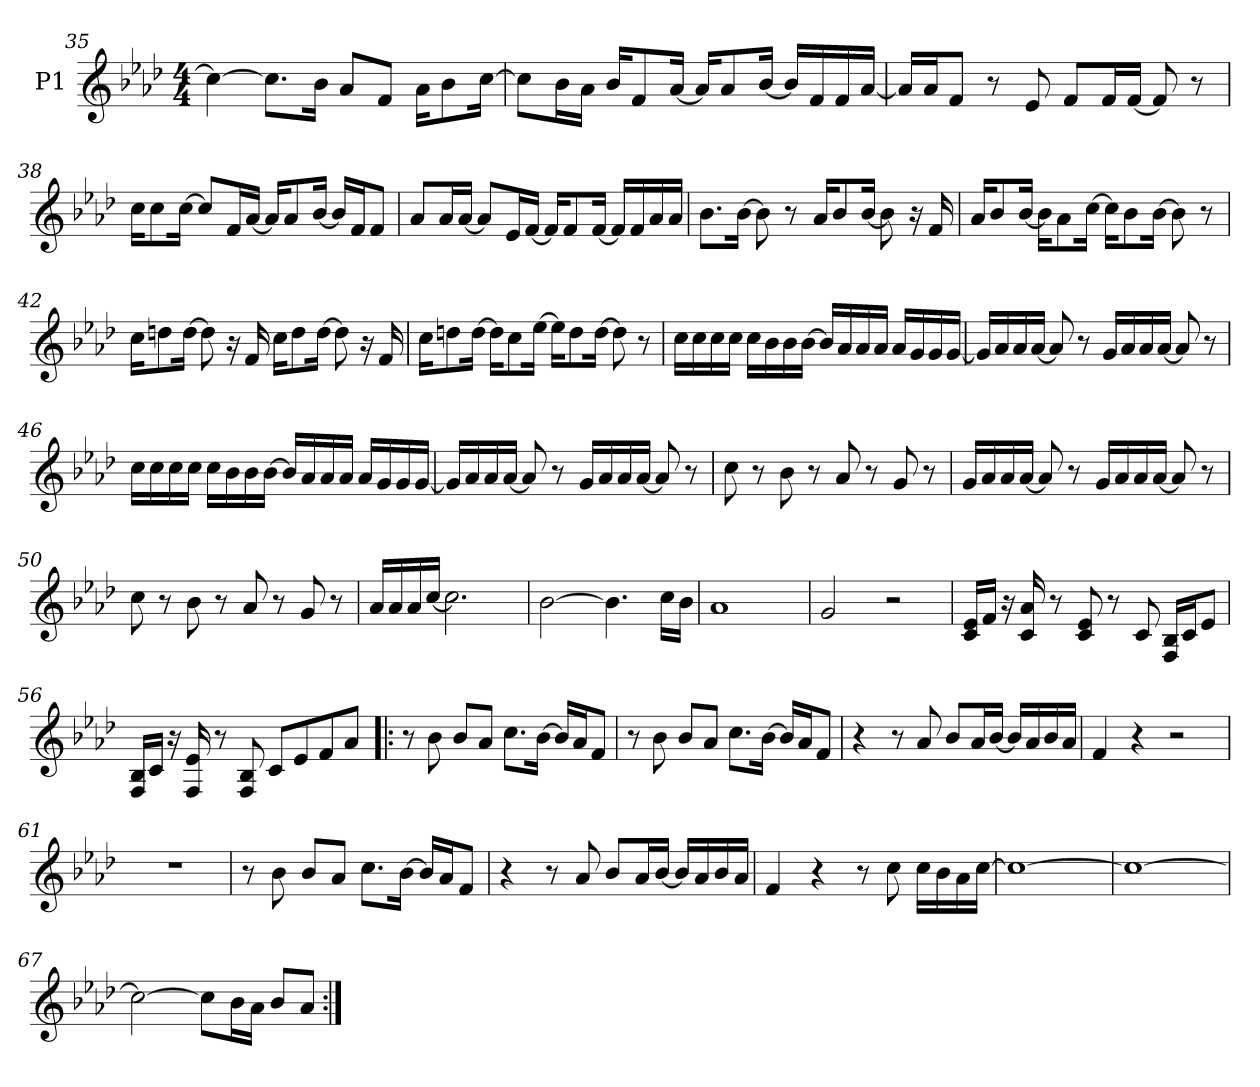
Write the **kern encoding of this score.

**kern
*part1
*staff1
*I"P1
*clefG2
*k[b-e-a-d-]
*f:
*M4/4
=35
4cc\_
8.cc\L]
16b-\Jk
8a-/L
8f/J
16a-\KL
8b-\
[>16cc\Jk
!!LO:PB:g=z
=36
8cc\L]
16b-\L
16a-\JJ
16b-/KL
8f/
[<16a-/Jk
16a-/KL]
8a-/
[<16b-/Jk
16b-/LL]
16f/
16f/
[<16a-/JJ
=37
16a-/LL]
16a-/J
8f/J
8r
8e-/
8f/L
16f/L
[<16f/JJ
8f/]
8r
=38
16cc\KL
8cc\
[>16cc\Jk
8cc/L]
16f/L
[<16a-/JJ
16a-/KL]
8a-/
[<16b-/Jk
16b-/LL]
16f/J
8f/J
!!LO:LB:g=z
=39
8a-/L
16a-/L
[<16a-/JJ
8a-/L]
16e-/L
[<16f/JJ
16f/KL]
8f/
[<16f/Jk
16f/LL]
16f/
16a-/
16a-/JJ
=40
8.b-\L
[>16b-\Jk
8b-\]
8r
16a-/KL
8b-/
[<16b-/Jk
8b-\]
16r
16f/
=41
16a-/KL
8b-/
[<16b-/Jk
16b-\KL]
8a-\
[>16cc\Jk
16cc\KL]
8b-\
[>16b-\Jk
8b-\]
8r
!!LO:LB:g=z
=42
16cc\KL
8ddn\
[>16dd\Jk
8dd\]
16r
16f/
16cc\KL
8dd\
[>16dd\Jk
8dd\]
16r
16f/
=43
16cc\KL
8ddn\
[>16dd\Jk
16dd\KL]
8cc\
[>16ee-\Jk
16ee-\KL]
8dd\
[>16dd\Jk
8dd\]
8r
=44
16cc\LL
16cc\
16cc\
16cc\JJ
16cc\LL
16b-\
16b-\
[>16b-\JJ
16b-/LL]
16a-/
16a-/
16a-/JJ
16a-/LL
16g/
16g/
[<16g/JJ
!!LO:LB:g=z
=45
16g/LL]
16a-/
16a-/
[<16a-/JJ
8a-/]
8r
16g/LL
16a-/
16a-/
[<16a-/JJ
8a-/]
8r
=46
16cc\LL
16cc\
16cc\
16cc\JJ
16cc\LL
16b-\
16b-\
[>16b-\JJ
16b-/LL]
16a-/
16a-/
16a-/JJ
16a-/LL
16g/
16g/
[<16g/JJ
=47
16g/LL]
16a-/
16a-/
[<16a-/JJ
8a-/]
8r
16g/LL
16a-/
16a-/
[<16a-/JJ
8a-/]
8r
!!LO:LB:g=z
=48
8cc\
8r
8b-\
8r
8a-/
8r
8g/
8r
=49
16g/LL
16a-/
16a-/
[<16a-/JJ
8a-/]
8r
16g/LL
16a-/
16a-/
[<16a-/JJ
8a-/]
8r
=50
8cc\
8r
8b-\
8r
8a-/
8r
8g/
8r
=51
16a-/LL
16a-/
16a-/
[<16cc/JJ
2.cc\]
!!LO:LB:g=z
=52
[>2b-\
4.b-\]
16cc\LL
16b-\JJ
=53
1a-
=54
2g/
2r
=55
16c/ 16e-/LL
16f/JJ
16r
16c/ 16a-/
8r
8c/ 8e-/
8r
8c/
16F/ 16B-/LL
16c/J
8e-/J
=56
16F/ 16B-/LL
16c/JJ
16r
16F/ 16e-/
8r
8F/ 8B-/
8c/L
8e-/
8f/
8a-/J
!!LO:LB:g=z
=57!|:
8r
8b-\
8b-/L
8a-/J
8.cc\L
[>16b-\Jk
16b-/LL]
16a-/J
8f/J
=58
8r
8b-\
8b-/L
8a-/J
8.cc\L
[>16b-\Jk
16b-/LL]
16a-/J
8f/J
=59
4r
8r
8a-/
8b-/L
16a-/L
[<16b-/JJ
16b-/LL]
16a-/
16b-/
16a-/JJ
=60
4f/
4r
2r
=61
1r
!!LO:LB:g=z
=62
8r
8b-\
8b-/L
8a-/J
8.cc\L
[>16b-\Jk
16b-/LL]
16a-/J
8f/J
=63
4r
8r
8a-/
8b-/L
16a-/L
[<16b-/JJ
16b-/LL]
16a-/
16b-/
16a-/JJ
!!LO:LB:g=z
=64
4f/
4r
8r
8cc\
16cc\LL
16b-\
16a-\
[>16cc\JJ
=65
1cc_
=66
1cc_
=67
2cc\_
8cc\L]
16b-\L
16a-\JJ
8b-/L
8a-/J
=:|!
*-
